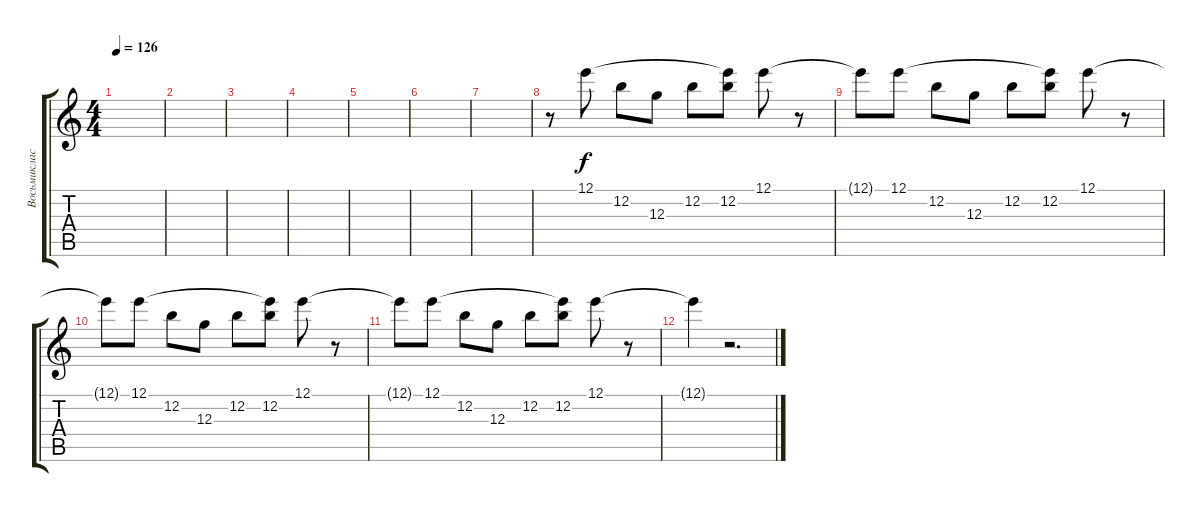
\track ("Восьмикласница" "Восьмиклас") {instrument electricguitarjazz}
\staff {score tabs}
\tuning (E4 B3 G3 D3 A2 E2) {hide}
\ts (4 4)
\tempo 126
\clef g2
\ks c
|
|
|
|
|
|
|
r.8 12.1.8 12.2.8 12.3.8 12.2.8 (12.1{t} 12.2).8 12.1.8 r.8 |
12.1{t}.8 12.1.8 12.2.8 12.3.8 12.2.8 (12.1{t} 12.2).8 12.1.8 r.8 |
12.1{t}.8 12.1.8 12.2.8 12.3.8 12.2.8 (12.1{t} 12.2).8 12.1.8 r.8 |
12.1{t}.8 12.1.8 12.2.8 12.3.8 12.2.8 (12.1{t} 12.2).8 12.1.8 r.8 |
12.1{t}.4 r.2{d}
